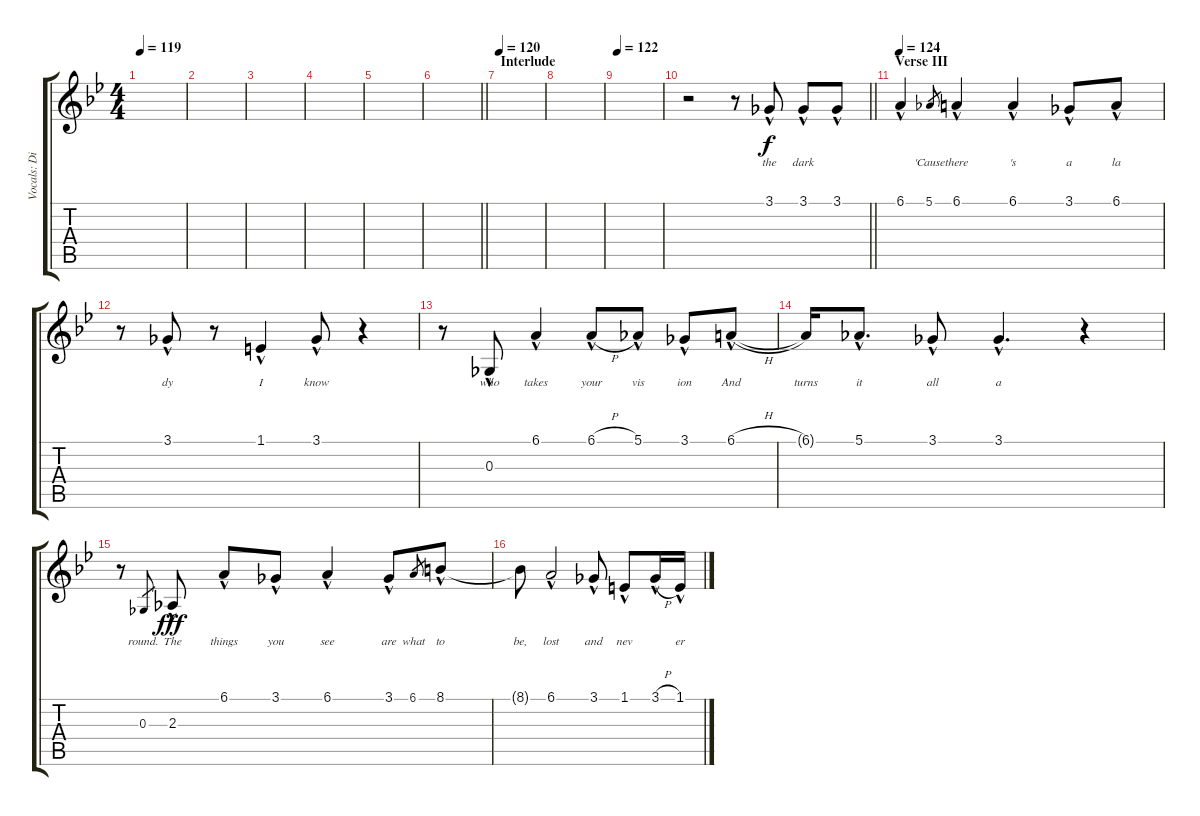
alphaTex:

\track ("Vocals: Dio" "Vocals: Di") {instrument lead2sawtooth}
\staff {score tabs}
\tuning (Eb4 Bb3 Gb3 Db3 Ab2 Eb2) {hide}
\ts (4 4)
\tempo 119
\clef g2
\ks bb
|
|
|
|
|
\barLineRight lightlight
|
\section ("" "Interlude")
\tempo 120
|
|
\tempo 122
|
\barLineRight lightlight
r.2 r.8 3.1{hac}.8{lyrics (0 "the") lyrics (1 "") lyrics (2 "") lyrics (3 "") lyrics (4 "")} 3.1{hac}.8{lyrics (0 "dark") lyrics (1 "") lyrics (2 "") lyrics (3 "") lyrics (4 "")} 3.1{hac}.8{lyrics (0 "") lyrics (1 "") lyrics (2 "") lyrics (3 "") lyrics (4 "")} |
\section ("" "Verse III")
\tempo 124
6.1{hac}.4{lyrics (0 "") lyrics (1 "") lyrics (2 "") lyrics (3 "") lyrics (4 "")} 5.1.8{lyrics (0 "'Cause") lyrics (1 "") lyrics (2 "") lyrics (3 "") lyrics (4 "") gr} 6.1{hac}.4{lyrics (0 "there") lyrics (1 "") lyrics (2 "") lyrics (3 "") lyrics (4 "")} 6.1{hac}.4{lyrics (0 "'s") lyrics (1 "") lyrics (2 "") lyrics (3 "") lyrics (4 "")} 3.1{hac}.8{lyrics (0 "a") lyrics (1 "") lyrics (2 "") lyrics (3 "") lyrics (4 "")} 6.1{hac}.8{lyrics (0 "la") lyrics (1 "") lyrics (2 "") lyrics (3 "") lyrics (4 "")} |
r.8 3.1{hac}.8{lyrics (0 "dy") lyrics (1 "") lyrics (2 "") lyrics (3 "") lyrics (4 "")} r.8 1.1{hac}.4{lyrics (0 "I") lyrics (1 "") lyrics (2 "") lyrics (3 "") lyrics (4 "")} 3.1{hac}.8{lyrics (0 "know") lyrics (1 "") lyrics (2 "") lyrics (3 "") lyrics (4 "")} r.4 |
r.8 0.3{hac}.8{lyrics (0 "who") lyrics (1 "") lyrics (2 "") lyrics (3 "") lyrics (4 "")} 6.1{hac}.4{lyrics (0 "takes") lyrics (1 "") lyrics (2 "") lyrics (3 "") lyrics (4 "")} 6.1{h hac}.8{lyrics (0 "your") lyrics (1 "") lyrics (2 "") lyrics (3 "") lyrics (4 "")} 5.1{hac}.8{lyrics (0 "vis") lyrics (1 "") lyrics (2 "") lyrics (3 "") lyrics (4 "")} 3.1{hac}.8{lyrics (0 "ion") lyrics (1 "") lyrics (2 "") lyrics (3 "") lyrics (4 "")} 6.1{h hac}.8{lyrics (0 "And") lyrics (1 "") lyrics (2 "") lyrics (3 "") lyrics (4 "")} |
6.1{t}.16{lyrics (0 "turns") lyrics (1 "") lyrics (2 "") lyrics (3 "") lyrics (4 "")} 5.1{hac}.8{d lyrics (0 "it") lyrics (1 "") lyrics (2 "") lyrics (3 "") lyrics (4 "")} 3.1{hac}.8{lyrics (0 "all") lyrics (1 "") lyrics (2 "") lyrics (3 "") lyrics (4 "")} 3.1{hac}.4{d lyrics (0 "a") lyrics (1 "") lyrics (2 "") lyrics (3 "") lyrics (4 "")} r.4 |
r.8 0.3.8{lyrics (0 "round.") lyrics (1 "") lyrics (2 "") lyrics (3 "") lyrics (4 "") gr dy f} 2.3{hac}.8{lyrics (0 "The") lyrics (1 "") lyrics (2 "") lyrics (3 "") lyrics (4 "") dy fff} 6.1{hac}.8{lyrics (0 "things") lyrics (1 "") lyrics (2 "") lyrics (3 "") lyrics (4 "")} 3.1{hac}.8{lyrics (0 "you") lyrics (1 "") lyrics (2 "") lyrics (3 "") lyrics (4 "")} 6.1{hac}.4{lyrics (0 "see") lyrics (1 "") lyrics (2 "") lyrics (3 "") lyrics (4 "")} 3.1{hac}.8{lyrics (0 "are") lyrics (1 "") lyrics (2 "") lyrics (3 "") lyrics (4 "")} 6.1.8{lyrics (0 "what") lyrics (1 "") lyrics (2 "") lyrics (3 "") lyrics (4 "") gr} 8.1{hac}.8{lyrics (0 "to") lyrics (1 "") lyrics (2 "") lyrics (3 "") lyrics (4 "")} |
8.1{t}.8{lyrics (0 "be,") lyrics (1 "") lyrics (2 "") lyrics (3 "") lyrics (4 "")} 6.1{hac}.2{lyrics (0 "lost") lyrics (1 "") lyrics (2 "") lyrics (3 "") lyrics (4 "")} 3.1{hac}.8{lyrics (0 "and") lyrics (1 "") lyrics (2 "") lyrics (3 "") lyrics (4 "")} 1.1{hac}.8{lyrics (0 "nev") lyrics (1 "") lyrics (2 "") lyrics (3 "") lyrics (4 "")} 3.1{h hac}.16{lyrics (0 "") lyrics (1 "") lyrics (2 "") lyrics (3 "") lyrics (4 "")} 1.1{h hac}.16{lyrics (0 "er") lyrics (1 "") lyrics (2 "") lyrics (3 "") lyrics (4 "")}
